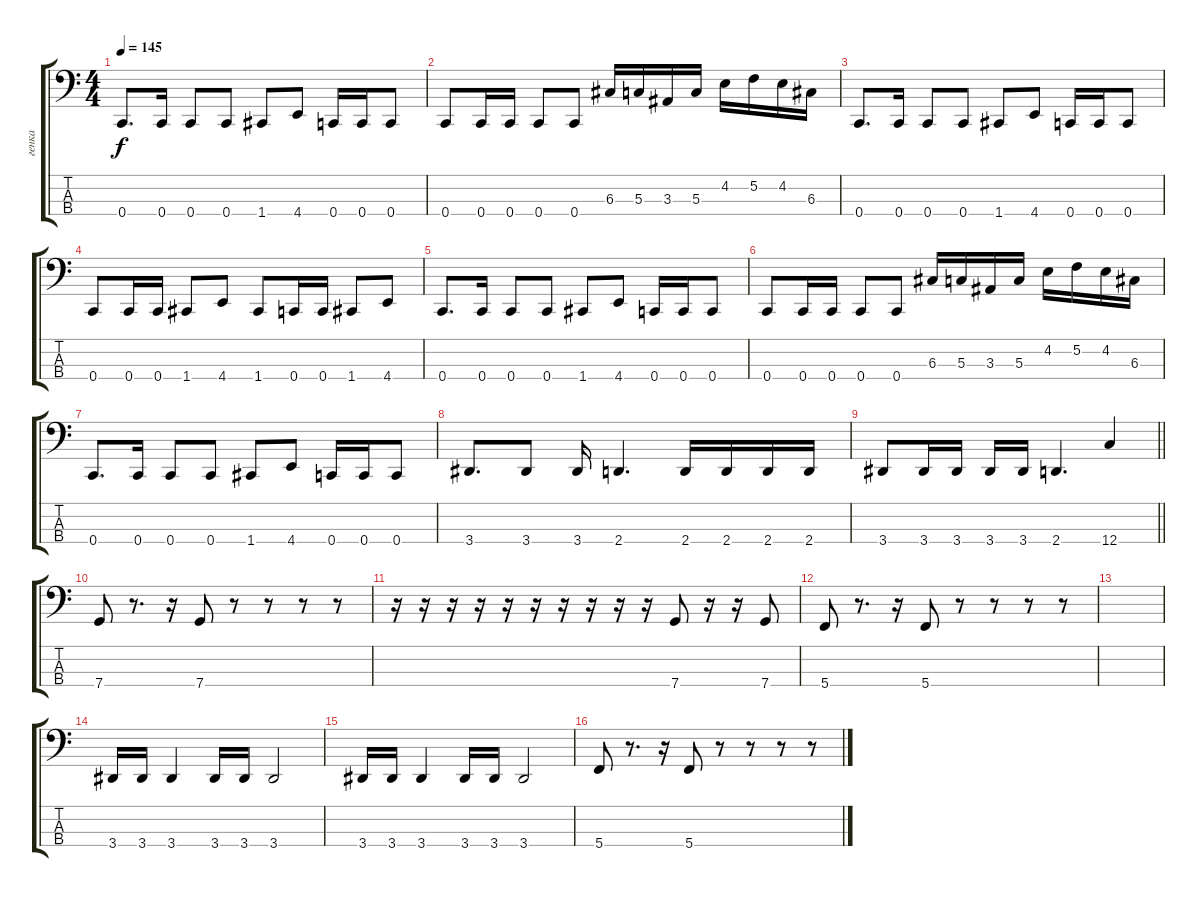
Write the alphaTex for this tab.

\track ("генка" "генка") {instrument electricbasspick}
\staff {score tabs}
\tuning (F3 C2 G1 C1) {hide}
\ts (4 4)
\tempo 145
\clef f4
\ks c
0.4.8{d dy f} 0.4.16 0.4.8 0.4.8 1.4.8 4.4.8 0.4.16 0.4.16 0.4.8 |
0.4.8 0.4.16 0.4.16 0.4.8 0.4.8 6.3.16 5.3.16 3.3.16 5.3.16 4.2.16 5.2.16 4.2.16 6.3.16 |
0.4.8{d} 0.4.16 0.4.8 0.4.8 1.4.8 4.4.8 0.4.16 0.4.16 0.4.8 |
0.4.8 0.4.16 0.4.16 1.4.8 4.4.8 1.4.8 0.4.16 0.4.16 1.4.8 4.4.8 |
0.4.8{d} 0.4.16 0.4.8 0.4.8 1.4.8 4.4.8 0.4.16 0.4.16 0.4.8 |
0.4.8 0.4.16 0.4.16 0.4.8 0.4.8 6.3.16 5.3.16 3.3.16 5.3.16 4.2.16 5.2.16 4.2.16 6.3.16 |
0.4.8{d} 0.4.16 0.4.8 0.4.8 1.4.8 4.4.8 0.4.16 0.4.16 0.4.8 |
3.4.8{d} 3.4.8 3.4.16 2.4.4{d} 2.4.16 2.4.16 2.4.16 2.4.16 |
\barLineRight lightlight
3.4.8 3.4.16 3.4.16 3.4.16 3.4.16 2.4.4{d} 12.4.4 |
7.4.8 r.8{d} r.16 7.4.8 r.8 r.8 r.8 r.8 |
r.16 r.16 r.16 r.16 r.16 r.16 r.16 r.16 r.16 r.16 7.4.8 r.16 r.16 7.4.8 |
5.4.8 r.8{d} r.16 5.4.8 r.8 r.8 r.8 r.8 |
|
3.4.16 3.4.16 3.4.4 3.4.16 3.4.16 3.4.2 |
3.4.16 3.4.16 3.4.4 3.4.16 3.4.16 3.4.2 |
5.4.8 r.8{d} r.16 5.4.8 r.8 r.8 r.8 r.8
